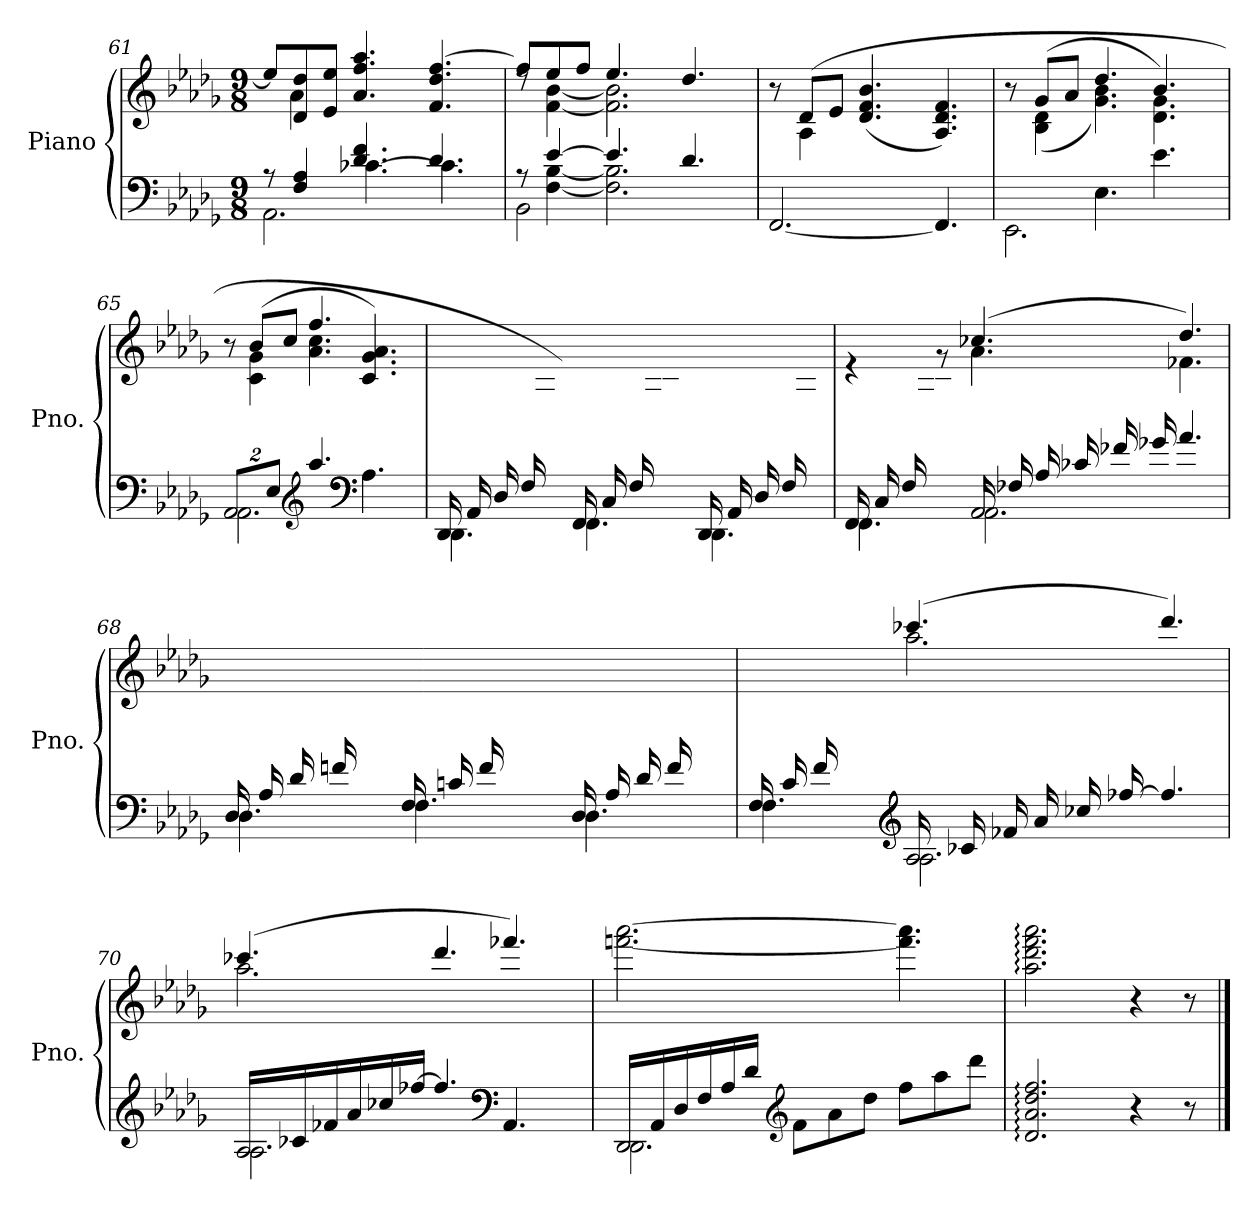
**kern	**kern
*part1	*part1
*staff2	*staff1
*I"Piano	*
*I'Pno.	*
*clefF4	*clefG2
*k[b-e-a-d-g-]	*k[b-e-a-d-g-]
*M9/8	*M9/8
=61	=61
*^	*^
*	*^	*	*
8r	2.AA-\	4.ryy	8ee-/L]	8ryy
4F/ 4A-/	.	.	8d-/ 8dd-/	4a-\
.	.	.	8e-/ 8ee-/J	.
4.d-/ 4.f/	.	[4.c-X\	4.a-/ 4.ff/ 4.aa-/	4ryy
.	.	.	.	2ryy
4.d-/	4ryy	4.c-\]	4.f/ 4.dd-/ [4.ff/	.
.	8ryy	.	.	.
!!LO:LB:g=z	!!
=62	=62	=62	=62	=62
8rA	8ryy	2BB-\	8ff/L]	8rdd
[4e-/	[4F\ [4B-\	.	8ee-/	[4f\ [4b-\
.	.	.	8ff/J	.
4.e-/]	2.F\] 2.B-\]	.	4.ee-/	2.f\] 2.b-\]
.	.	2ryy	.	.
4.d-/	.	.	4.dd-/	.
.	.	8ryy	.	.
*v	*v	*v	*	*
=63	=63	=63
[2.FF/	8r	8ryy
.	(8d-/L	4A-\
.	8e-/J	.
.	(4.d-/ 4.f/ 4.b-/	4ryy
.	.	2ryy
4.FF/]	4.A-/ 4.d-/ 4.f/)	.
=64	=64	=64
*^	*	*
4.ryy	2.EE-\	8r	8ryy
.	.	(8g-/L	(4B-\ 4d-\
.	.	8a-/J	.
4.E-\	.	4.dd-/	4.g-\ 4.b-\)
4.e-\	4ryy	4.b-/)	4.d-\ 4.g-\
.	8ryy	.	.
=65	=65	=65	=65
*Xbrackettup	*	*	*
!LO:N:head=open	!	!	!
16%3AA-/L	2.AA-\	8r	8ryy
.	.	(8b-/L	4c\ 4g-\
16%3E-/J	.	.	.
.	.	8cc/J	.
*clefG2	*	*	*
4.aa-/	.	4.ff/	4.a-\ 4.cc\
*clefF4	*	*	*
4.A-\	4ryy	4.c/ 4.g-/ 4.a-/)	4ryy
.	8ryy	.	8ryy
!!LO:LB:g=z	!!
=66	=66	=66	=66
(>16DD-/LL	4.DD-\	1ryy	4ryy
16AA-/	.	.	.
16D-/	.	.	.
16F/	.	.	.
8ryy	.	.	16A-\
.	.	.	16d-\JJ)
(>16FF/LL	4.FF\	.	8.ryy
16C/	.	.	.
16F/	.	.	.
8.ryy	.	.	16A-\
.	.	.	16c\
.	.	.	16f\JJ)
(>16DD-/LL	4.DD-\	.	4ryy
16AA-/	.	.	.
16D-/	.	.	.
16F/	.	.	.
8ryy	.	8ryy	16A-\
.	.	.	16d-\JJ)
=67	=67	=67	=67
*	*	*	*^
(>16FF/LL	4.FF\	4re	4.ryy	8.ryy
16C/	.	.	.	.
16F/	.	.	.	.
8.ryy	.	.	.	16A-\
.	.	8rg	.	16c\
.	.	.	.	16f\JJ)
!LO:N:head=open	!	!	!	!
16AA-/LL	2.AA-\	(4.cc-X/	4.a-\	2.ryy
16F-X/	.	.	.	.
16A-/	.	.	.	.
16c-X/	.	.	.	.
16f-X/	.	.	.	.
16g-X/JJ	.	.	.	.
4.a-/	.	4.dd-/)	4.f-X\	.
*	*	*	*v	*v
!!LO:LB:g=z
=68	=68	=68	=68
(>16D-/LL	4.D-\	1ryy	4ryy
16A-/	.	.	.
16d-/	.	.	.
16fn/	.	.	.
8ryy	.	.	16a-\
.	.	.	16dd-\JJ)
(>16F/LL	4.F\	.	8.ryy
16cn/	.	.	.
16f/	.	.	.
8.ryy	.	.	16a-\
.	.	.	16cc\
.	.	.	16ff\JJ)
(>16D-/LL	4.D-\	.	4ryy
16A-/	.	.	.
16d-/	.	.	.
16f/	.	.	.
8ryy	.	8ryy	16a-\
.	.	.	16dd-\JJ)
=69	=69	=69	=69
*	*	*	*^
(>16F/LL	4.F\	4reyy	4.ryy	8.ryy
16c/	.	.	.	.
16f/	.	.	.	.
8.ryy	.	.	.	16a-\
.	.	8rgyy	.	16cc\
.	.	.	.	16ff\JJ)
*clefG2	*	*	*	*
!LO:N:head=open	!	!	!	!
16A-/LL	2.A-\	(4.ccc-X/	2.aa-\	2.ryy
16c-X/	.	.	.	.
16f-X/	.	.	.	.
16a-/	.	.	.	.
16cc-X/	.	.	.	.
[16ff-X/JJ	.	.	.	.
4.ff-/]	.	4.ddd-/)	.	.
*	*	*v	*v	*v
!!LO:LB:g=z
=70	=70	=70
!LO:N:head=open	!	!
*	*	*^
16A-/LL	2.A-\	(4.ccc-X/	2.aa-\
16c-X/	.	.	.
16f-X/	.	.	.
16a-/	.	.	.
16cc-X/	.	.	.
[16ff-X/JJ	.	.	.
4.ff-/]	.	4.ddd-/	.
*clefF4	*	*	*
4.AA-/	4ryy	4.fff-X/)	4ryy
.	8ryy	.	8ryy
=71	=71	=71	=71
!LO:N:head=open	!	!	!
*	*	*v	*v
16DD-/LL	2.DD-\	[2.fffn\ [2.aaa-\
16AA-/	.	.
16D-/	.	.
16F/	.	.
16A-/	.	.
16d-/JJ	.	.
*clefG2	*	*
8f\L	.	.
8a-\	.	.
8dd-\J	.	.
8ff\L	4ryy	4.fff\] 4.aaa-\]
8aa-\	.	.
8ddd-\J	8ryy	.
*v	*v	*
=72	=72
2.d-/: 2.a-/: 2.dd-/: 2.ff/:	2.aa-\: 2.ddd-\: 2.fff\: 2.aaa-\:
4r	4r
8r	8r
==	==
*-	*-
